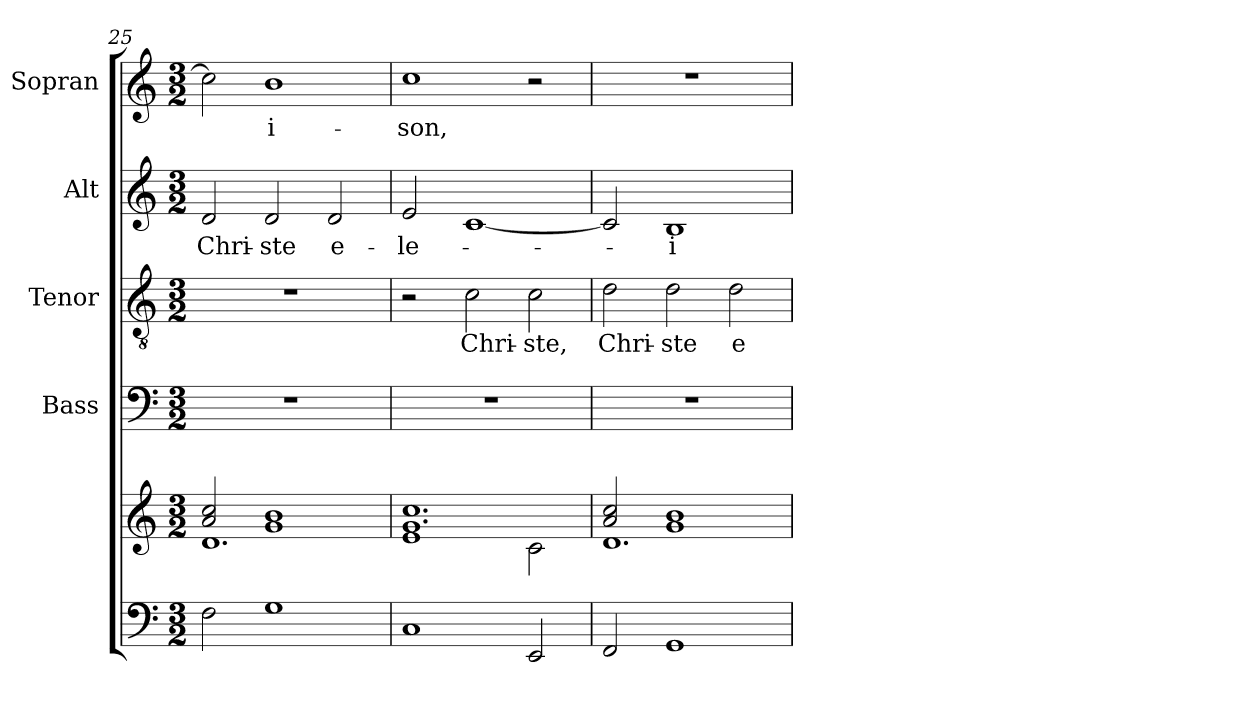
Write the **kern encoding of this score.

**kern	**kern	**kern	**kern	**text	**kern	**text	**kern	**text
*part5	*part5	*part4	*part3	*part3	*part2	*part2	*part1	*part1
*staff6	*staff5	*staff4	*staff3	*staff3	*staff2	*staff2	*staff1	*staff1
*	*	*I"Bass	*I"Tenor	*	*I"Alt	*	*I"Sopran	*
*	*	*I'B.	*I'T.	*	*I'A.	*	*I'S.	*
*clefF4	*clefG2	*clefF4	*clefGv2	*	*clefG2	*	*clefG2	*
*k[]	*k[]	*k[]	*k[]	*	*k[]	*	*k[]	*
*C:	*C:	*C:	*C:	*	*C:	*	*C:	*
*M3/2	*M3/2	*M3/2	*M3/2	*	*M3/2	*	*M3/2	*
=25	=25	=25	=25	=25	=25	=25	=25	=25
*	*^	*	*	*	*	*	*	*
!	!	!	!	!	!	!	!LO:LY:b	!	!
2F\	2a/ 2cc/	1.d	1.r	1.r	.	2d/	Chri-	2cc\]	.
!	!	!	!	!	!	!	!LO:LY:b	!	!LO:LY:b
1G	1g 1b	.	.	.	.	2d/	-ste	1b	-i-
!	!	!	!	!	!	!	!LO:LY:b	!	!
.	.	.	.	.	.	2d/	e-	.	.
=26	=26	=26	=26	=26	=26	=26	=26	=26	=26
!	!	!	!	!	!	!	!LO:LY:b	!	!LO:LY:b
1C	1.g 1.cc	1e	1.r	2r	.	2e/	-le-	1cc	-son,
!	!	!	!	!	!LO:LY:b	!	!	!	!
.	.	.	.	2c\	Chri-	[1c	.	.	.
!	!	!	!	!	!LO:LY:b	!	!	!	!
2EE/	.	2c\	.	2c\	-ste,	.	.	2r	.
=27	=27	=27	=27	=27	=27	=27	=27	=27	=27
!	!	!	!	!	!LO:LY:b	!	!	!	!
2FF/	2a/ 2cc/	1.d	1.r	2d\	Chri-	2c/]	.	1.r	.
!	!	!	!	!	!LO:LY:b	!	!LO:LY:b	!	!
1GG	1g 1b	.	.	2d\	-ste	1B	-i-	.	.
!	!	!	!	!	!LO:LY:b	!	!	!	!
.	.	.	.	2d\	e-	.	.	.	.
*	*v	*v	*	*	*	*	*	*	*
=	=	=	=	=	=	=	=	=
*-	*-	*-	*-	*-	*-	*-	*-	*-
